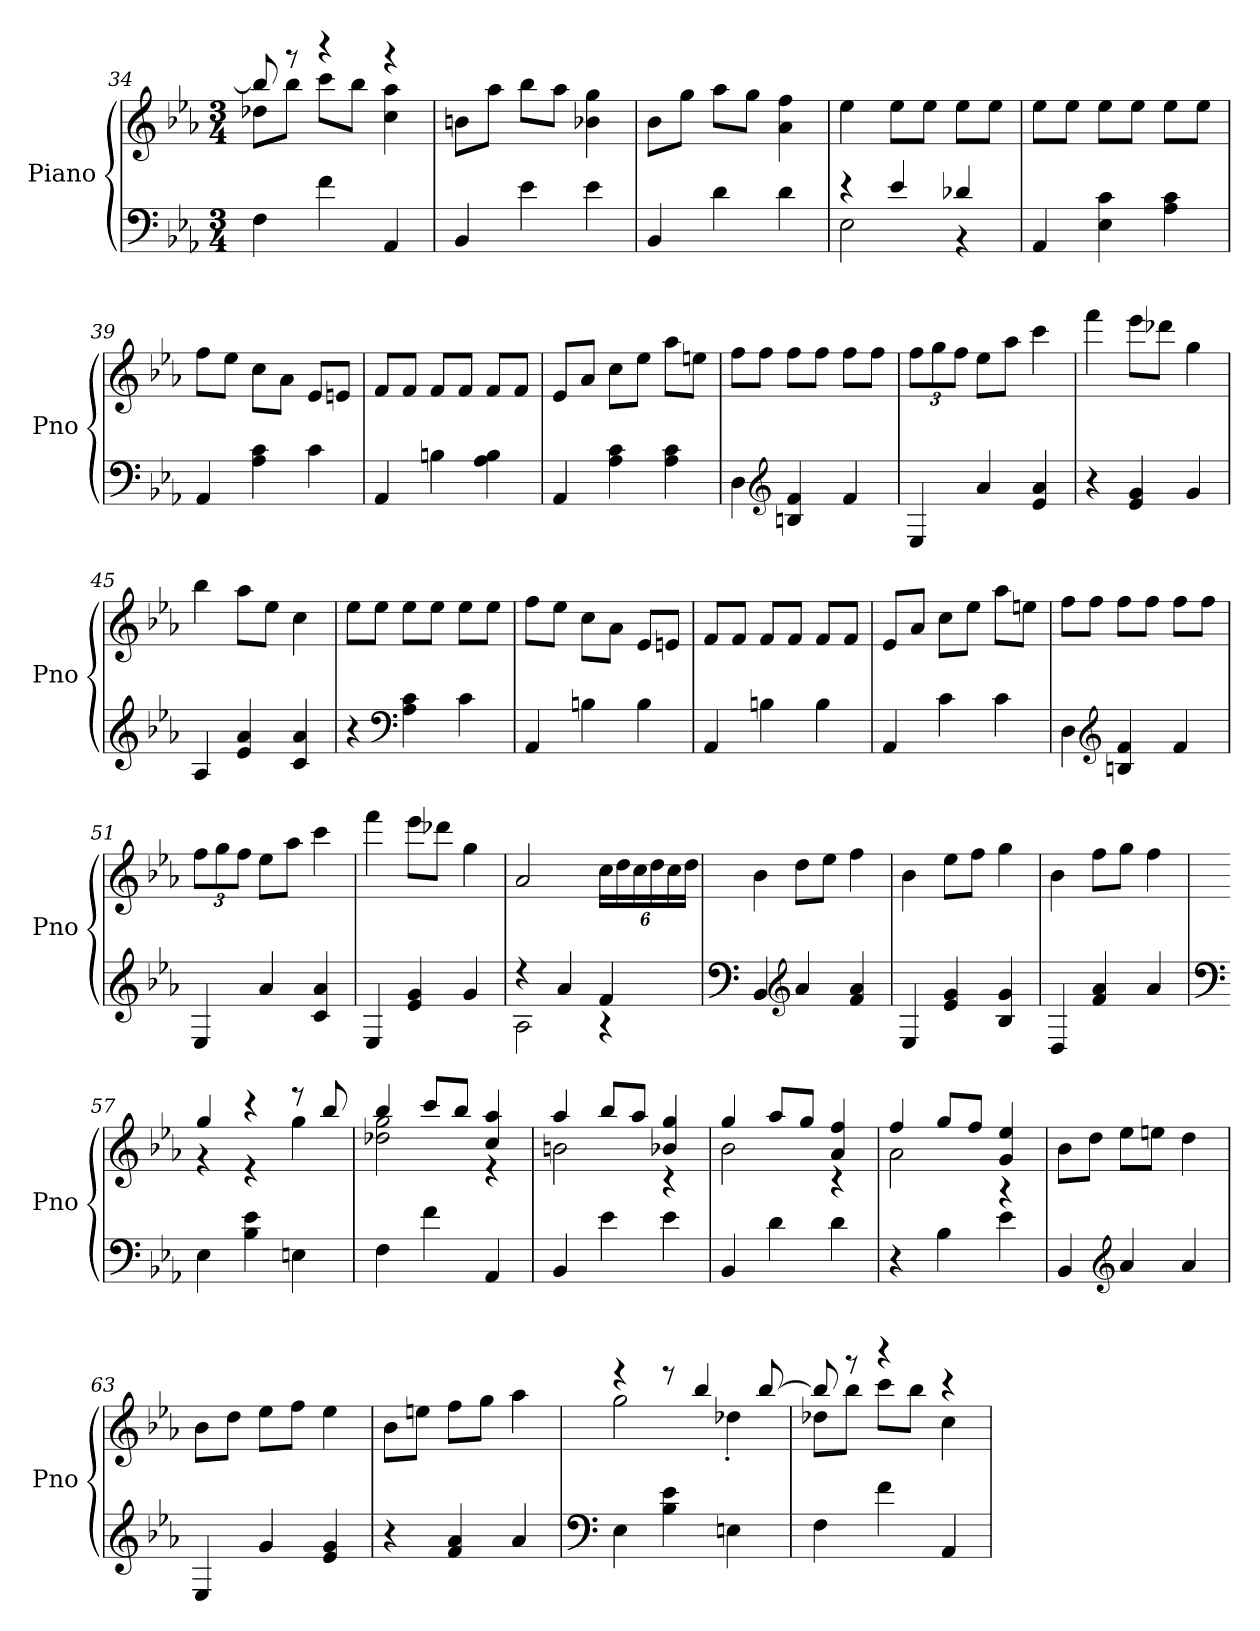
**kern	**kern
*part1	*part1
*staff2	*staff1
*I"Piano	*
*I'Pno	*
*clefF4	*clefG2
*k[b-e-a-]	*k[b-e-a-]
*M3/4	*M3/4
*MM184	*MM184
=34	=34
*	*^
4F\	8bb-/]	8dd-X\L
.	8r	8bb-\J
4f\	4r	8ccc\L
.	.	8bb-\J
4AA-/	4r	4cc\ 4aa-\
*	*v	*v
=35	=35
*	*MM183
4BB-/	8bn\L
.	8aa-\J
4e-\	8bb-\L
.	8aa-\J
4e-\	4b-X\ 4gg\
=36	=36
*	*MM181
4BB-/	8b-\L
.	8gg\J
4d\	8aa-\L
.	8gg\J
4d\	4a-\ 4ff\
=37	=37
*	*MM166
*^	*
4r	2E-\	4ee-\
4e-/	.	8ee-\L
.	.	8ee-\J
4d-X/	4r	8ee-\L
.	.	8ee-\J
*v	*v	*
=38	=38
*	*MM185
4AA-/	8ee-\L
.	8ee-\J
4E-\ 4c\	8ee-\L
.	8ee-\J
4A-\ 4c\	8ee-\L
.	8ee-\J
=39	=39
4AA-/	8ff\L
.	8ee-\J
4A-\ 4c\	8cc\L
.	8a-\J
4c\	8e-/L
.	8en/J
=40	=40
4AA-/	8f/L
.	8f/J
4Bn\	8f/L
.	8f/J
4A-\ 4B\	8f/L
.	8f/J
=41	=41
4AA-/	8e-/L
.	8a-/J
4A-\ 4c\	8cc\L
.	8ee-\J
4A-\ 4c\	8aa-\L
.	8een\J
=42	=42
*	*MM183
4D\	8ff\L
.	8ff\J
*clefG2	*
4Bn/ 4f/	8ff\L
.	8ff\J
4f/	8ff\L
.	8ff\J
=43	=43
4E-/	12ff\L
.	12gg\
.	12ff\J
4a-/	8ee-\L
.	8aa-\J
4e-/ 4a-/	4ccc\
=44	=44
4r	4fff\
4e-/ 4g/	8eee-\L
.	8ddd-X\J
4g/	4gg\
=45	=45
4A-/	4bb-\
4e-/ 4a-/	8aa-\L
.	8ee-\J
4c/ 4a-/	4cc\
=46	=46
*	*MM186
4r	8ee-\L
.	8ee-\J
*clefF4	*
4A-\ 4c\	8ee-\L
.	8ee-\J
4c\	8ee-\L
.	8ee-\J
=47	=47
4AA-/	8ff\L
.	8ee-\J
4Bn\	8cc\L
.	8a-\J
4B\	8e-/L
.	8en/J
=48	=48
4AA-/	8f/L
.	8f/J
4Bn\	8f/L
.	8f/J
4B\	8f/L
.	8f/J
=49	=49
4AA-/	8e-/L
.	8a-/J
4c\	8cc\L
.	8ee-\J
4c\	8aa-\L
.	8een\J
=50	=50
*	*MM184
4D\	8ff\L
.	8ff\J
*clefG2	*
4Bn/ 4f/	8ff\L
.	8ff\J
4f/	8ff\L
.	8ff\J
=51	=51
4E-/	12ff\L
.	12gg\
.	12ff\J
4a-/	8ee-\L
.	8aa-\J
4c/ 4a-/	4ccc\
=52	=52
4E-/	4fff\
4e-/ 4g/	8eee-\L
.	8ddd-X\J
4g/	4gg\
=53	=53
*	*MM178
*^	*
4r	2A-\	2a-/
4a-/	.	.
4f/	4r	24cc\LL
.	.	24dd\
.	.	24cc\
.	.	24dd\
.	.	24cc\
.	.	24dd\JJ
*v	*v	*
=54	=54
*clefF4	*
*	*MM184
4BB-/	4b-\
*clefG2	*
4a-/	8dd\L
.	8ee-\J
4f/ 4a-/	4ff\
=55	=55
4E-/	4b-\
4e-/ 4g/	8ee-\L
.	8ff\J
4B-/ 4g/	4gg\
=56	=56
*	*MM186
4D/	4b-\
4f/ 4a-/	8ff\L
.	8gg\J
4a-/	4ff\
=57	=57
*clefF4	*
*	*^
4E-\	4gg/	4r
4B-\ 4e-\	4r	4r
4En\	8r	4gg\
.	8bb-/	.
=58	=58	=58
*	*MM185	*
4F\	4bb-/	2dd-X\ 2gg\
4f\	8ccc/L	.
.	8bb-/J	.
4AA-/	4cc/ 4aa-/	4r
=59	=59	=59
*	*MM184	*
4BB-/	4aa-/	2bn\
4e-\	8bb-/L	.
.	8aa-/J	.
4e-\	4b-X/ 4gg/	4r
=60	=60	=60
*	*MM183	*
4BB-/	4gg/	2b-\
4d\	8aa-/L	.
.	8gg/J	.
4d\	4a-/ 4ff/	4r
=61	=61	=61
*	*MM182	*
4r	4ff/	2a-\
4B-\	8gg/L	.
.	8ff/J	.
*	*MM170	*
4e-\	4g/ 4ee-/	4r
*	*v	*v
=62	=62
*	*MM184
4BB-/	8b-\L
.	8dd\J
*clefG2	*
4a-/	8ee-\L
.	8een\J
4a-/	4dd\
=63	=63
4E-/	8b-\L
.	8dd\J
4g/	8ee-\L
.	8ff\J
4e-/ 4g/	4ee-\
=64	=64
*	*MM186
4r	8b-\L
.	8een\J
4f/ 4a-/	8ff\L
.	8gg\J
4a-/	4aa-\
=65	=65
*clefF4	*
*	*^
4E-\	4r	2gg\
4B-\ 4e-\	8r	.
.	4bb-/	.
4En\	.	4dd-X'\
.	[8bb-/	.
=66	=66	=66
*	*MM185	*
4F\	8bb-/]	8dd-X\L
.	8r	8bb-\J
4f\	4r	8ccc\L
.	.	8bb-\J
4AA-/	4r	4cc\
*	*v	*v
=	=
*-	*-
